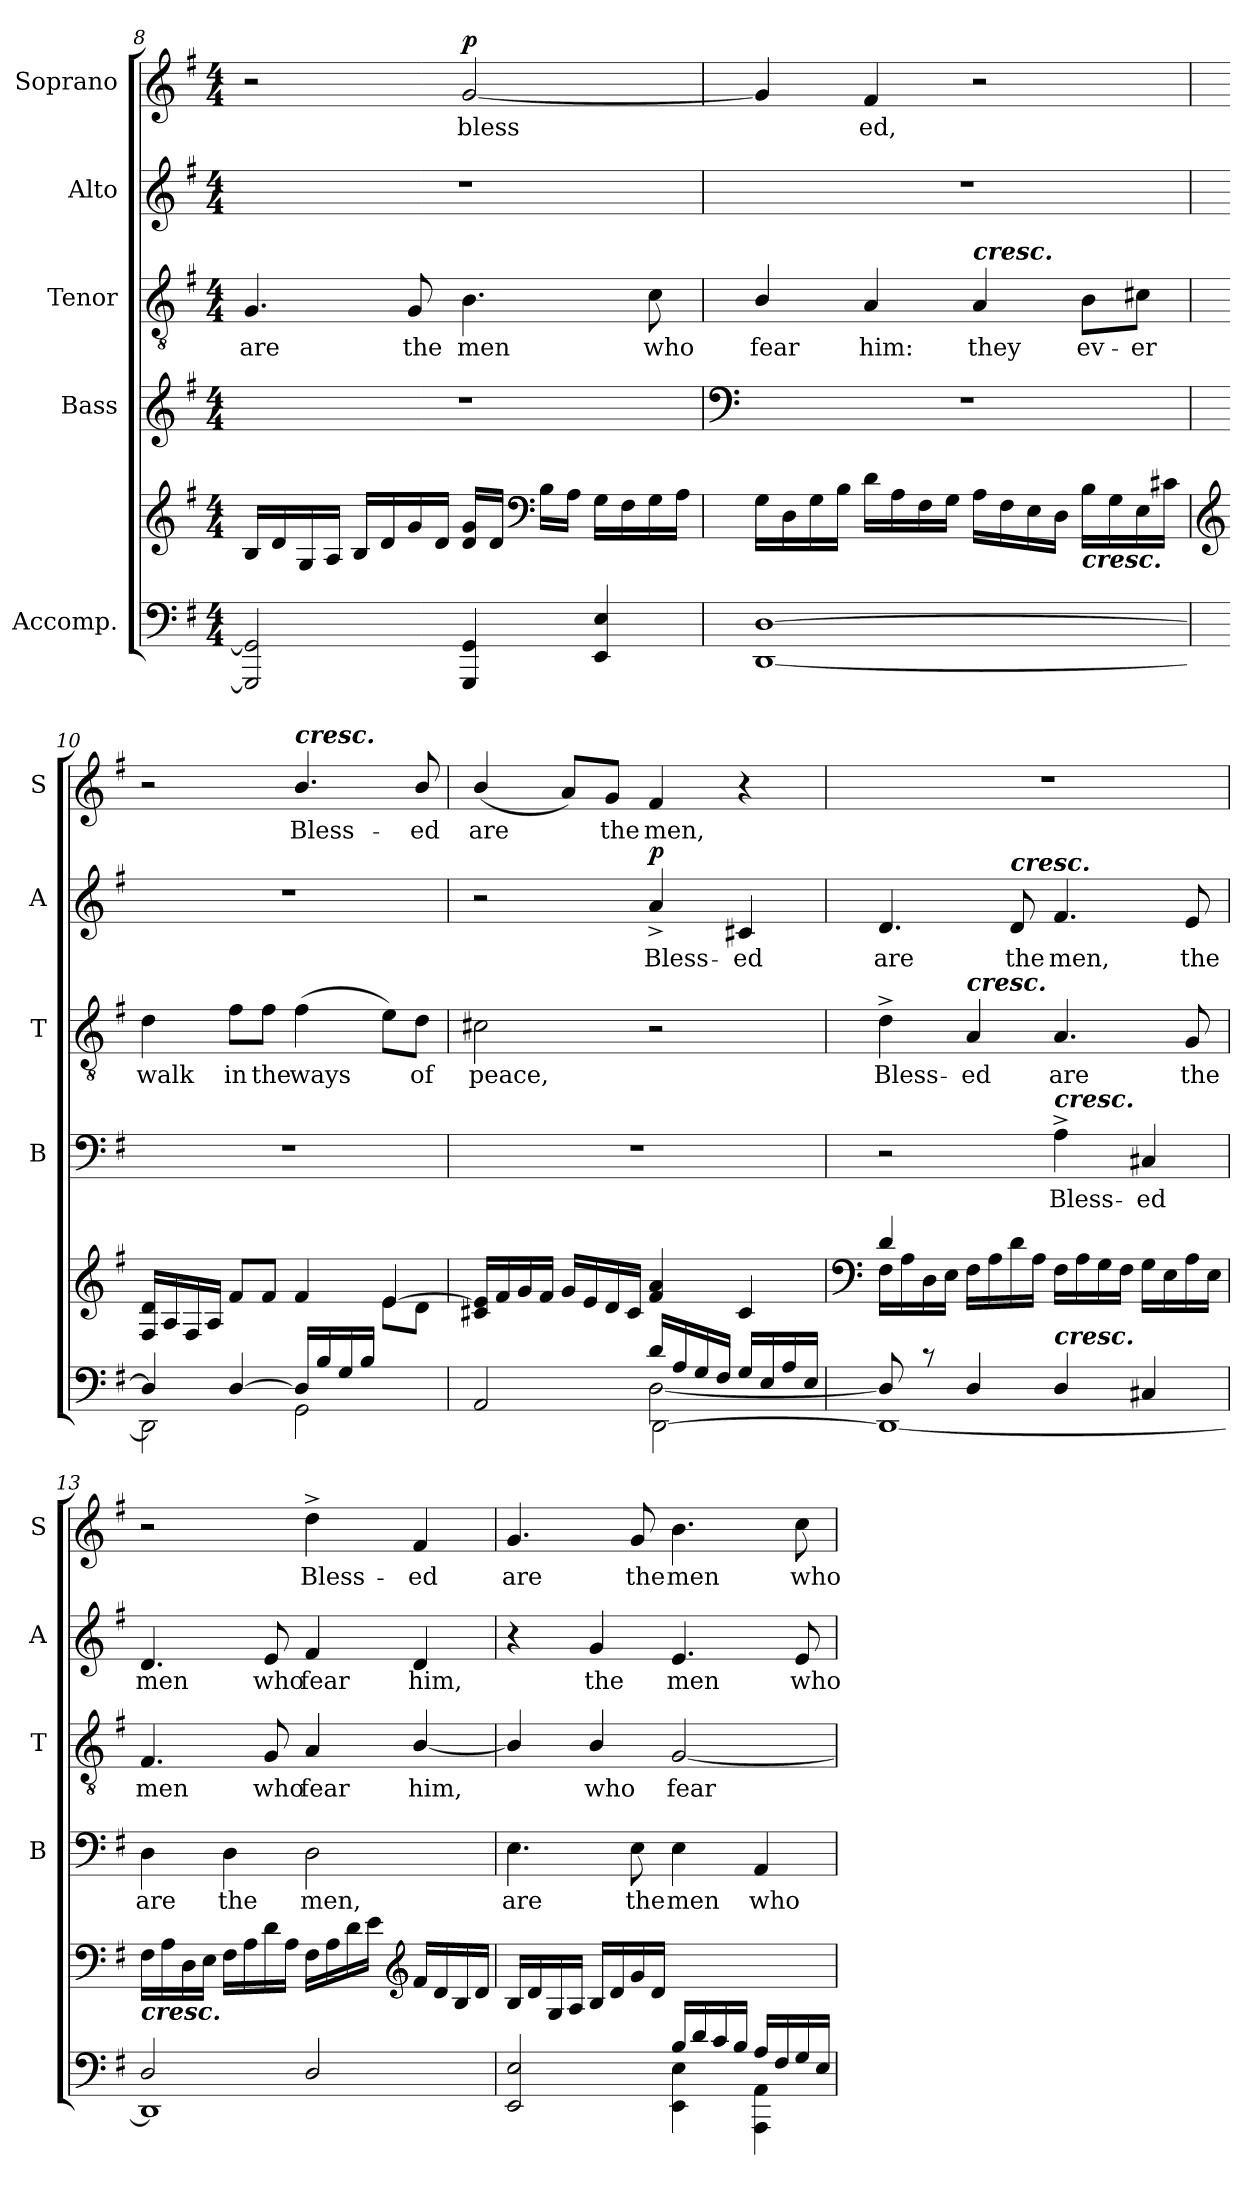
**kern	**kern	**kern	**text	**kern	**text	**kern	**text	**dynam	**kern	**text	**dynam
*part5	*part5	*part4	*part4	*part3	*part3	*part2	*part2	*part2	*part1	*part1	*part1
*staff6	*staff5	*staff4	*staff4	*staff3	*staff3	*staff2	*staff2	*staff2	*staff1	*staff1	*staff1
*I"Accomp.	*	*I"Bass	*	*I"Tenor	*	*I"Alto	*	*	*I"Soprano	*	*
*	*	*I'B	*	*I'T	*	*I'A	*	*	*I'S	*	*
*clefF4	*clefG2	*clefG2	*	*clefGv2	*	*clefG2	*	*	*clefG2	*	*
*k[f#]	*k[f#]	*k[f#]	*	*k[f#]	*	*k[f#]	*	*	*k[f#]	*	*
*G:	*G:	*G:	*	*G:	*	*G:	*	*	*G:	*	*
*M4/4	*M4/4	*M4/4	*	*M4/4	*	*M4/4	*	*	*M4/4	*	*
=8	=8	=8	=8	=8	=8	=8	=8	=8	=8	=8	=8
*^	*^	*	*	*	*	*	*	*	*	*	*
!	!	!	!	!	!	!	!LO:LY:b	!	!	!	!	!	!
2GGG/] 2GG/]	1ryy	16B/LL	2ryy	1r	.	4.G/	are	1r	.	.	2r	.	.
.	.	16d/	.	.	.	.	.	.	.	.	.	.	.
.	.	16G/	.	.	.	.	.	.	.	.	.	.	.
.	.	16A/JJ	.	.	.	.	.	.	.	.	.	.	.
.	.	16B/LL	.	.	.	.	.	.	.	.	.	.	.
.	.	16d/	.	.	.	.	.	.	.	.	.	.	.
!	!	!	!	!	!	!	!LO:LY:b	!	!	!	!	!	!
.	.	16g/	.	.	.	8G/	the	.	.	.	.	.	.
.	.	16d/JJ	.	.	.	.	.	.	.	.	.	.	.
!	!	!	!	!	!	!	!LO:LY:b	!	!	!	!	!LO:LY:b	!LO:DY:b
4GGG/ 4GG/	.	16d/ 16g/LL	8ryy	.	.	4.B\	men	.	.	.	[2g/	bless­	p
.	.	16d/JJ	.	.	.	.	.	.	.	.	.	.	.
*	*	*clefF4	*	*	*	*	*	*	*	*	*	*	*
.	.	16B\LL	8ryy	.	.	.	.	.	.	.	.	.	.
.	.	16A\JJ	.	.	.	.	.	.	.	.	.	.	.
4EE/ 4E/	.	16G\LL	4ryy	.	.	.	.	.	.	.	.	.	.
.	.	16F#\	.	.	.	.	.	.	.	.	.	.	.
!	!	!	!	!	!	!	!LO:LY:b	!	!	!	!	!	!
.	.	16G\	.	.	.	8c\	who	.	.	.	.	.	.
.	.	16A\JJ	.	.	.	.	.	.	.	.	.	.	.
!!LO:LB:g=z
=9	=9	=9	=9	=9	=9	=9	=9	=9	=9	=9	=9	=9	=9
*	*	*	*	*clefF4	*	*	*	*	*	*	*	*	*
!	!	!	!	!	!	!	!LO:LY:b	!	!	!	!	!	!
[>1D	[<1DD	16G\LL	1ryy	1r	.	4B/	fear	1r	.	.	4g/]	.	.
.	.	16D\	.	.	.	.	.	.	.	.	.	.	.
.	.	16G\	.	.	.	.	.	.	.	.	.	.	.
.	.	16B\JJ	.	.	.	.	.	.	.	.	.	.	.
!	!	!	!	!	!	!	!LO:LY:b	!	!	!	!	!LO:LY:b	!
.	.	16d\LL	.	.	.	4A/	him:	.	.	.	4f#/	ed,	.
.	.	16A\	.	.	.	.	.	.	.	.	.	.	.
.	.	16F#\	.	.	.	.	.	.	.	.	.	.	.
.	.	16G\JJ	.	.	.	.	.	.	.	.	.	.	.
!	!	!	!	!	!	!LO:TX:a:Bi:t=cresc.	!	!	!	!	!	!	!
!	!	!	!	!	!	!	!LO:LY:b	!	!	!	!	!	!
.	.	16A\LL	.	.	.	4A/	they	.	.	.	2r	.	.
.	.	16F#\	.	.	.	.	.	.	.	.	.	.	.
.	.	16E\	.	.	.	.	.	.	.	.	.	.	.
.	.	16D\JJ	.	.	.	.	.	.	.	.	.	.	.
!	!	!LO:TX:b:Bi:t=cresc.	!	!	!	!	!	!	!	!	!	!	!
!	!	!	!	!	!	!	!LO:LY:b	!	!	!	!	!	!
.	.	16B\LL	.	.	.	8B\L	ev-	.	.	.	.	.	.
.	.	16G\	.	.	.	.	.	.	.	.	.	.	.
!	!	!	!	!	!	!	!LO:LY:b	!	!	!	!	!	!
.	.	16E\	.	.	.	8c#X\J	-er	.	.	.	.	.	.
.	.	16c#X\JJ	.	.	.	.	.	.	.	.	.	.	.
=10	=10	=10	=10	=10	=10	=10	=10	=10	=10	=10	=10	=10	=10
*	*	*clefG2	*	*	*	*	*	*	*	*	*	*	*
!	!	!	!	!	!	!	!LO:LY:b	!	!	!	!	!	!
4D/]	2DD\]	16F#/ 16d/LL	2ryy	1r	.	4d\	walk	1r	.	.	2r	.	.
.	.	16A/	.	.	.	.	.	.	.	.	.	.	.
.	.	16F#/	.	.	.	.	.	.	.	.	.	.	.
.	.	16A/JJ	.	.	.	.	.	.	.	.	.	.	.
!	!	!	!	!	!	!	!LO:LY:b	!	!	!	!	!	!
[>4D/	.	8f#/L	.	.	.	8f#\L	in	.	.	.	.	.	.
!	!	!	!	!	!	!	!LO:LY:b	!	!	!	!	!	!
.	.	8f#/J	.	.	.	8f#\J	the	.	.	.	.	.	.
!	!	!	!	!	!	!	!	!	!	!	!LO:TX:a:Bi:t=cresc.	!	!
!	!	!	!	!	!	!	!LO:LY:b	!	!	!	!	!LO:LY:b	!
16D/LL]	2GG\	4f#/	4ryy	.	.	(>4f#\	ways	.	.	.	4.b/	Bless-	.
16B/	.	.	.	.	.	.	.	.	.	.	.	.	.
16G/	.	.	.	.	.	.	.	.	.	.	.	.	.
16B/JJ	.	.	.	.	.	.	.	.	.	.	.	.	.
4ryy	.	[>4e/	8e\L	.	.	8e\L)	.	.	.	.	.	.	.
!	!	!	!	!	!	!	!LO:LY:b	!	!	!	!	!LO:LY:b	!
.	.	.	8d\J	.	.	8d\J	of	.	.	.	8b/	-ed	.
=11	=11	=11	=11	=11	=11	=11	=11	=11	=11	=11	=11	=11	=11
*	*^	*	*	*	*	*	*	*	*	*	*	*	*
!	!	!	!	!	!	!	!	!LO:LY:b	!	!	!	!	!LO:LY:b	!
2ryy	2AA/	2ryy	16c#/ 16e/]LL	4ryy	1r	.	2c#X\	peace,	2r	.	.	(<4b/	are	.
.	.	.	16f#/	.	.	.	.	.	.	.	.	.	.	.
.	.	.	16g/	.	.	.	.	.	.	.	.	.	.	.
.	.	.	16f#/JJ	.	.	.	.	.	.	.	.	.	.	.
.	.	.	16g/LL	4ryy	.	.	.	.	.	.	.	8a/L)	.	.
.	.	.	16e/	.	.	.	.	.	.	.	.	.	.	.
!	!	!	!	!	!	!	!	!	!	!	!	!	!LO:LY:b	!
.	.	.	16d/	.	.	.	.	.	.	.	.	8g/J	the	.
.	.	.	16c#/JJ	.	.	.	.	.	.	.	.	.	.	.
!	!	!	!	!	!	!	!	!	!	!LO:LY:b	!LO:DY:b	!	!LO:LY:b	!
16d/LL	[<2D\	[<2DD\	4f#/ 4a/	2ryy	.	.	2r	.	4a^</	Bless-	p	4f#/	men,	.
16A/	.	.	.	.	.	.	.	.	.	.	.	.	.	.
16G/	.	.	.	.	.	.	.	.	.	.	.	.	.	.
16F#/JJ	.	.	.	.	.	.	.	.	.	.	.	.	.	.
!	!	!	!	!	!	!	!	!	!	!LO:LY:b	!	!	!	!
16G/LL	.	.	4c#/	.	.	.	.	.	4c#X/	-ed	.	4r	.	.
16E/	.	.	.	.	.	.	.	.	.	.	.	.	.	.
16A/	.	.	.	.	.	.	.	.	.	.	.	.	.	.
16E/JJ	.	.	.	.	.	.	.	.	.	.	.	.	.	.
*v	*v	*v	*	*	*	*	*	*	*	*	*	*	*	*
=12	=12	=12	=12	=12	=12	=12	=12	=12	=12	=12	=12	=12
*	*clefF4	*	*	*	*	*	*	*	*	*	*	*
*^	*	*	*	*	*	*	*	*	*	*	*	*
!	!	!	!	!	!	!	!LO:LY:b	!	!LO:LY:b	!	!	!	!
8D/]	1DD_	4d/	16F#\LL	2r	.	4d^>\	Bless-	4.d/	are	.	1r	.	.
.	.	.	16A\	.	.	.	.	.	.	.	.	.	.
8rc	.	.	16D\	.	.	.	.	.	.	.	.	.	.
.	.	.	16E\JJ	.	.	.	.	.	.	.	.	.	.
!	!	!	!	!	!	!LO:TX:a:Bi:t=cresc.	!	!	!	!	!	!	!
!	!	!	!	!	!	!	!LO:LY:b	!	!	!	!	!	!
4D/	.	4ryy	16F#\LL	.	.	4A/	-ed	.	.	.	.	.	.
.	.	.	16A\	.	.	.	.	.	.	.	.	.	.
!	!	!	!	!	!	!	!	!LO:TX:a:Bi:t=cresc.	!	!	!	!	!
!	!	!	!	!	!	!	!	!	!LO:LY:b	!	!	!	!
.	.	.	16d\	.	.	.	.	8d/	the	.	.	.	.
.	.	.	16A\JJ	.	.	.	.	.	.	.	.	.	.
!	!	!	!	!LO:TX:a:Bi:t=cresc.	!	!	!	!	!	!	!	!	!
!LO:TX:a:Bi:t=cresc.	!	!	!	!	!	!	!	!	!	!	!	!	!
!	!	!	!	!	!LO:LY:b	!	!LO:LY:b	!	!LO:LY:b	!	!	!	!
4D/	.	2ryy	16F#\LL	4A^>\	Bless-	4.A/	are	4.f#/	men,	.	.	.	.
.	.	.	16A\	.	.	.	.	.	.	.	.	.	.
.	.	.	16G\	.	.	.	.	.	.	.	.	.	.
.	.	.	16F#\JJ	.	.	.	.	.	.	.	.	.	.
!	!	!	!	!	!LO:LY:b	!	!	!	!	!	!	!	!
4C#X/	.	.	16G\LL	4C#X/	-ed	.	.	.	.	.	.	.	.
.	.	.	16E\	.	.	.	.	.	.	.	.	.	.
!	!	!	!	!	!	!	!LO:LY:b	!	!LO:LY:b	!	!	!	!
.	.	.	16A\	.	.	8G/	the	8e/	the	.	.	.	.
.	.	.	16E\JJ	.	.	.	.	.	.	.	.	.	.
!!LO:PB:g=z
=13	=13	=13	=13	=13	=13	=13	=13	=13	=13	=13	=13	=13	=13
!	!	!LO:TX:b:Bi:t=cresc.	!	!	!	!	!	!	!	!	!	!	!
!	!	!	!	!	!LO:LY:b	!	!LO:LY:b	!	!LO:LY:b	!	!	!	!
2D/	1DD]	2ryy	16F#\LL	4D\	are	4.F#/	men	4.d/	men	.	2r	.	.
.	.	.	16A\	.	.	.	.	.	.	.	.	.	.
.	.	.	16D\	.	.	.	.	.	.	.	.	.	.
.	.	.	16E\JJ	.	.	.	.	.	.	.	.	.	.
!	!	!	!	!	!LO:LY:b	!	!	!	!	!	!	!	!
.	.	.	16F#\LL	4D\	the	.	.	.	.	.	.	.	.
.	.	.	16A\	.	.	.	.	.	.	.	.	.	.
!	!	!	!	!	!	!	!LO:LY:b	!	!LO:LY:b	!	!	!	!
.	.	.	16d\	.	.	8G/	who	8e/	who	.	.	.	.
.	.	.	16A\JJ	.	.	.	.	.	.	.	.	.	.
!	!	!	!	!	!LO:LY:b	!	!LO:LY:b	!	!LO:LY:b	!	!	!LO:LY:b	!
2D/	.	4ryy	16F#\LL	2D\	men,	4A/	fear	4f#/	fear	.	4dd^>\	Bless-	.
.	.	.	16A\	.	.	.	.	.	.	.	.	.	.
.	.	.	16d\	.	.	.	.	.	.	.	.	.	.
.	.	.	16e\JJ	.	.	.	.	.	.	.	.	.	.
*	*	*clefG2	*	*	*	*	*	*	*	*	*	*	*
!	!	!	!	!	!	!	!LO:LY:b	!	!LO:LY:b	!	!	!LO:LY:b	!
.	.	4ryy	16f#/LL	.	.	[4B/	him,	4d/	him,	.	4f#/	-ed	.
.	.	.	16d/	.	.	.	.	.	.	.	.	.	.
.	.	.	16B/	.	.	.	.	.	.	.	.	.	.
.	.	.	16d/JJ	.	.	.	.	.	.	.	.	.	.
=14	=14	=14	=14	=14	=14	=14	=14	=14	=14	=14	=14	=14	=14
*	*^	*	*	*	*	*	*	*	*	*	*	*	*
!	!	!	!	!	!	!LO:LY:b	!	!	!	!	!	!	!LO:LY:b	!
2ryy	2EE/ 2E/	2ryy	1ryy	16B/LL	4.E\	are	4B/]	.	4r	.	.	4.g/	are	.
.	.	.	.	16d/	.	.	.	.	.	.	.	.	.	.
.	.	.	.	16G/	.	.	.	.	.	.	.	.	.	.
.	.	.	.	16A/JJ	.	.	.	.	.	.	.	.	.	.
!	!	!	!	!	!	!	!	!LO:LY:b	!	!LO:LY:b	!	!	!	!
.	.	.	.	16B/LL	.	.	4B/	who	4g/	the	.	.	.	.
.	.	.	.	16d/	.	.	.	.	.	.	.	.	.	.
!	!	!	!	!	!	!LO:LY:b	!	!	!	!	!	!	!LO:LY:b	!
.	.	.	.	16g/	8E\	the	.	.	.	.	.	8g/	the	.
.	.	.	.	16d/JJ	.	.	.	.	.	.	.	.	.	.
!	!	!	!	!	!	!LO:LY:b	!	!LO:LY:b	!	!LO:LY:b	!	!	!LO:LY:b	!
16B/LL	2ryy	4EE\ 4E\	.	2ryy	4E\	men	[2G/	fear	4.e/	men	.	4.b\	men	.
16d/	.	.	.	.	.	.	.	.	.	.	.	.	.	.
16c/	.	.	.	.	.	.	.	.	.	.	.	.	.	.
16B/JJ	.	.	.	.	.	.	.	.	.	.	.	.	.	.
!	!	!	!	!	!	!LO:LY:b	!	!	!	!	!	!	!	!
16A/LL	.	4AAA\ 4AA\	.	.	4AA/	who	.	.	.	.	.	.	.	.
16F#/	.	.	.	.	.	.	.	.	.	.	.	.	.	.
!	!	!	!	!	!	!	!	!	!	!LO:LY:b	!	!	!LO:LY:b	!
16G/	.	.	.	.	.	.	.	.	8e/	who	.	8cc\	who	.
16E/JJ	.	.	.	.	.	.	.	.	.	.	.	.	.	.
*v	*v	*v	*	*	*	*	*	*	*	*	*	*	*	*
*	*v	*v	*	*	*	*	*	*	*	*	*	*
=	=	=	=	=	=	=	=	=	=	=	=
*-	*-	*-	*-	*-	*-	*-	*-	*-	*-	*-	*-
